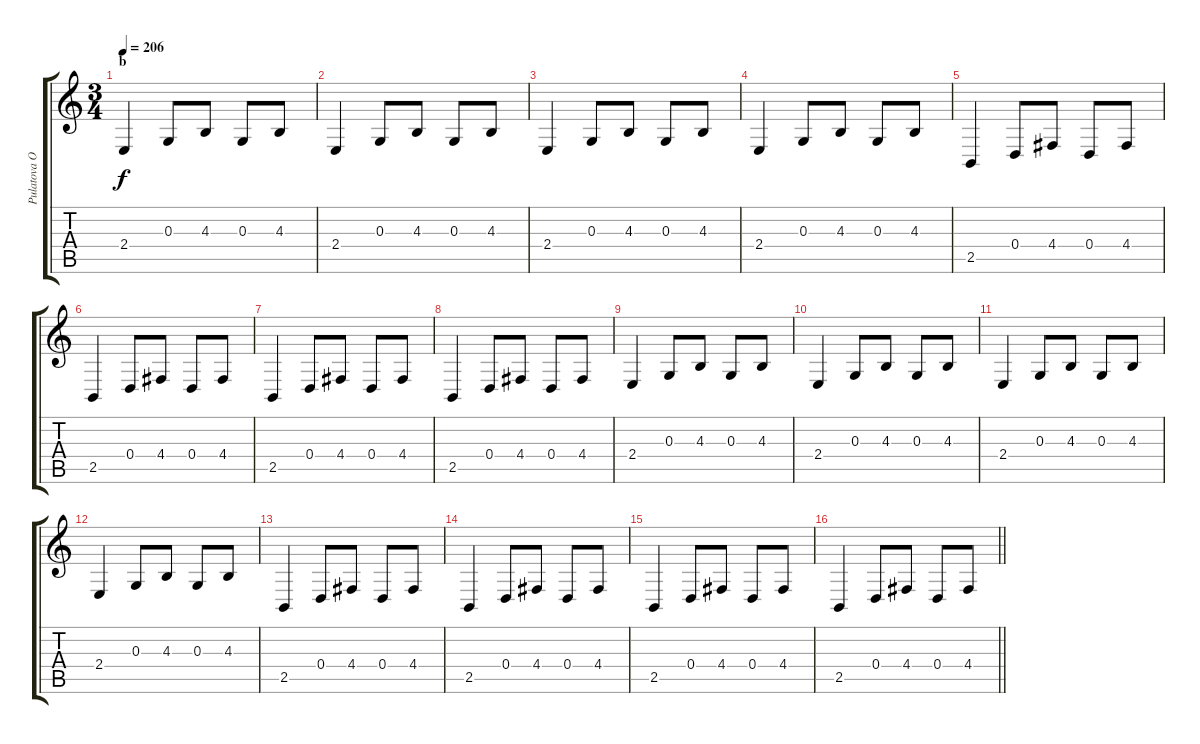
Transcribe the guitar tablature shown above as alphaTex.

\track ("Pulatova O (LH)" "Pulatova O") {instrument acousticgrandpiano}
\staff {score tabs}
\tuning (E4 B3 G3 D3 A2 E2) {hide}
\ts (3 4)
\section ("" "b")
\tempo 206
\clef g2
\ks c
2.4.4{dy f} 0.3.8 4.3.8 0.3.8 4.3.8 |
2.4.4 0.3.8 4.3.8 0.3.8 4.3.8 |
2.4.4 0.3.8 4.3.8 0.3.8 4.3.8 |
2.4.4 0.3.8 4.3.8 0.3.8 4.3.8 |
2.5.4 0.4.8 4.4.8 0.4.8 4.4.8 |
2.5.4 0.4.8 4.4.8 0.4.8 4.4.8 |
2.5.4 0.4.8 4.4.8 0.4.8 4.4.8 |
2.5.4 0.4.8 4.4.8 0.4.8 4.4.8 |
2.4.4 0.3.8 4.3.8 0.3.8 4.3.8 |
2.4.4 0.3.8 4.3.8 0.3.8 4.3.8 |
2.4.4 0.3.8 4.3.8 0.3.8 4.3.8 |
2.4.4 0.3.8 4.3.8 0.3.8 4.3.8 |
2.5.4 0.4.8 4.4.8 0.4.8 4.4.8 |
2.5.4 0.4.8 4.4.8 0.4.8 4.4.8 |
2.5.4 0.4.8 4.4.8 0.4.8 4.4.8 |
\barLineRight lightlight
2.5.4 0.4.8 4.4.8 0.4.8 4.4.8
